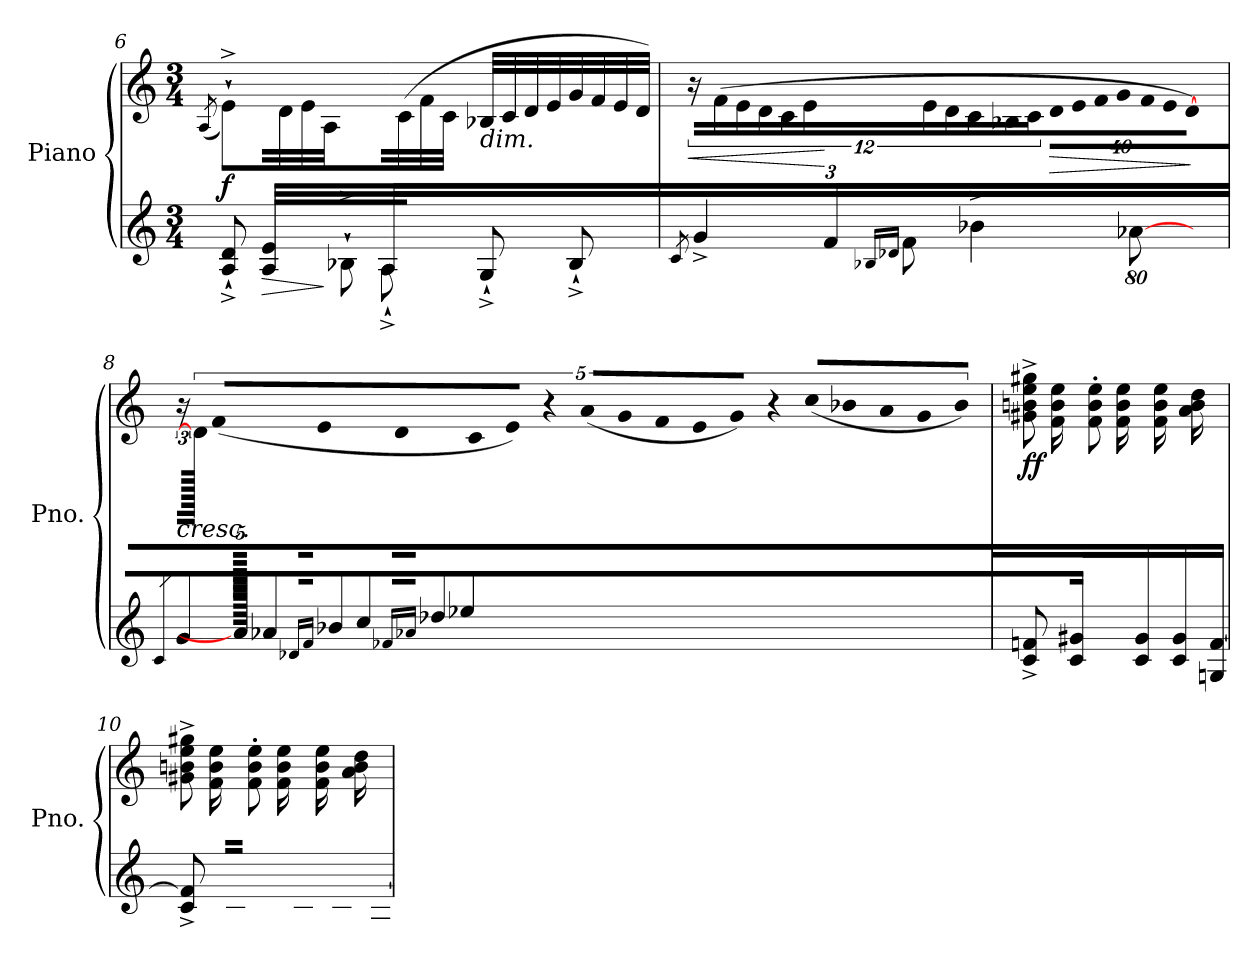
**kern	**kern	**dynam
*part1	*part1	*part1
*staff2	*staff1	*staff1/2
*I"Piano	*	*
*I'Pno.	*	*
*clefG2	*clefG2	*
*k[]	*k[]	*
*M3/4	*M3/4	*
=6	=6	=6
.	(<8qA/	.
*^	*	*
!	!	!	!LO:DY:b
8ryy	8A/`^ 8d/`^	8e`^/)	f
!	!	!	!LO:HP:b=2
32A/ 32e/LLL	8ryy	32ryy	>
8..ryy	.	32d\	.
.	.	32e\	.
.	.	32A\JJJ	]
.	8B-X`^\	8ryy	.
32A/LLL	8A`^\	32ryy	.
4ryy	.	(>32c\	.
.	.	32f\	.
.	.	32c\JJJ	.
!	!	!LO:TX:b:i:t=dim.	!
.	8G`^/	32B-X/LLL	.
.	.	32c/	.
.	.	32d/	.
.	.	32e/	.
.	8B-`^/	32g/	.
16.ryy	.	32f/	.
.	.	32e/	.
.	.	32d/JJJ)	.
!!LO:LB:g=z
=7	=7	=7	=7
!	!	!	!LO:HP:b
4ryy	640ryy	24r	<
.	8qc/	.	.
.	4g^/	.	.
.	.	(>24f\LL	.
.	.	24e\	.
.	.	24d\	.
.	.	24c\	.
.	.	24e\JJ	.
*Xbrackettup	*	*	*
24f/LL	.	24ryy	[
.	16qB-X/LL	.	.
.	16qd-X/JJ	.	.
.	8f\	.	.
24%11ryy	.	24e\	.
.	.	24d\	.
.	.	24c\	.
.	4b-X^\	.	.
.	.	24B-X\	.
.	.	24c\JJ	.
*	*	*Xbrackettup	*
!	!	!LO:N:vis=32	!LO:HP:b
.	.	640%23d\LLL	>
!	!	!LO:N:vis=32	!
.	.	640%23e\	.
!	!	!LO:N:vis=32	!
.	.	640%23f\	.
!	!	!LO:N:vis=32	!
.	.	640%23g\	.
.	[640%79a-X\	.	.
!	!	!LO:N:vis=32	!
.	.	640%23f\	.
!	!	!LO:N:vis=32	!
.	.	640%23e\	.
.	.	[320%11d\JJ)	.
*v	*v	*	*
.	.	]
=8	=8	=8
8qc/	.	.
*	*brackettup	*
!LO:TX:a:i:t=cresc.	!	!
8g/L	24r	.
.	640d\JJJ]	.
.	(<24f/LL	.
.	24e/	.
640a-\]	.	.
8a-X/J	24d/	.
.	24c/	.
.	24e/JJ)	.
16qd-X/LL	.	.
16qf/JJ	.	.
8b-X\L	24r	.
.	(<24a/LL	.
.	24g/	.
8cc\J	24f/	.
.	24e/	.
.	24g/JJ)	.
16qf-X/LL	.	.
16qa-X/JJ	.	.
8dd-X\L	24r	.
.	(<24cc/LL	.
.	24b-X/	.
8ee-X\J	24a/	.
.	24g/	.
.	24b-/JJ)	.
!!LO:LB:g=z
=9	=9	=9
*^	*	*
!	!	!	!LO:DY:b
8.ryy	8c/^ 8fn/^	8g#X\^ 8bn\^ 8ee\^ 8gg#X\^L	ff
.	8ryy	16f\ 16b\ 16ee\L	.
16c/ 16g#X/JJ	.	16ryy	.
8.ryy	4ryy	8f\' 8b\' 8ee\'L	.
.	.	16f\ 16b\ 16ee\L	.
16c/ 16g#/JJ	.	16ryy	.
16ryy	4ryy	16f\ 16b\ 16ee\LL	.
16c/ 16g#/	.	16ryy	.
16ryy	.	16a\ 16b\ 16dd\	.
16Gn/ [16f/JJ	.	16ryy	.
=10	=10	=10	=10
8.ryy	8c/^ 8f/]^	8g#X\^ 8bn\^ 8ee\^ 8gg#X\^L	.
.	8ryy	16f\ 16b\ 16ee\L	.
16c/ 16g#X/JJ	.	16ryy	.
8.ryy	4ryy	8f\' 8b\' 8ee\'L	.
.	.	16f\ 16b\ 16ee\L	.
16c/ 16g#/JJ	.	16ryy	.
16ryy	4ryy	16f\ 16b\ 16ee\LL	.
16c/ 16g#/	.	16ryy	.
16ryy	.	16a\ 16b\ 16dd\	.
16Gn/ [16f/JJ	.	16ryy	.
*v	*v	*	*
=	=	=
*-	*-	*-
